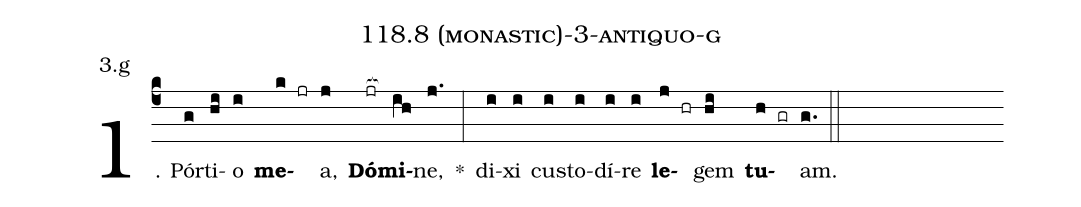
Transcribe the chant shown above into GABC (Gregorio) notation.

name: 118.8 (monastic)-3-antiquo-g;
annotation: 3.g;
%%
(c4)1. Pór(g)ti(hi)o(i) <b>me</b>(k jr)a,(j) <b>Dó</b>(jr[ocb:1{])<b>mi</b>(ih[ocb:0}])ne,(j.) *(:) di(i)xi(i) cus(i)to(i)dí(i)re(i) <b>le</b>(j hr)gem(hi) <b>tu</b>(h gr)am.(g.) (::)
